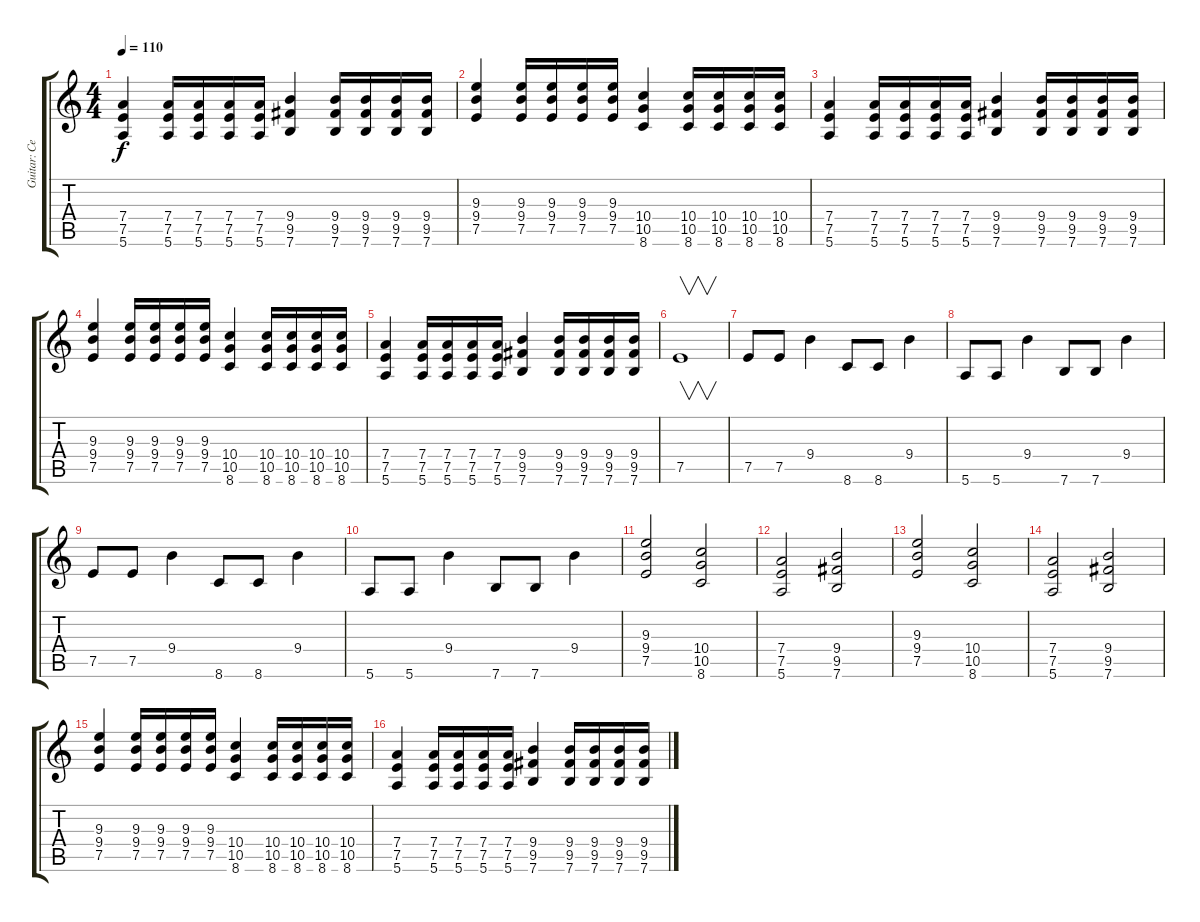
\track ("Guitar: Серёга" "Guitar: Се") {instrument overdrivenguitar}
\staff {score tabs}
\tuning (E4 B3 G3 D3 A2 E2) {hide}
\ts (4 4)
\tempo 110
\clef g2
\ks c
(7.4 7.5 5.6).4{dy f} (7.4 7.5 5.6).16 (7.4 7.5 5.6).16 (7.4 7.5 5.6).16 (7.4 7.5 5.6).16 (9.4 9.5 7.6).4 (9.4 9.5 7.6).16 (9.4 9.5 7.6).16 (9.4 9.5 7.6).16 (9.4 9.5 7.6).16 |
(9.3 9.4 7.5).4 (9.3 9.4 7.5).16 (9.3 9.4 7.5).16 (9.3 9.4 7.5).16 (9.3 9.4 7.5).16 (10.4 10.5 8.6).4 (10.4 10.5 8.6).16 (10.4 10.5 8.6).16 (10.4 10.5 8.6).16 (10.4 10.5 8.6).16 |
(7.4 7.5 5.6).4 (7.4 7.5 5.6).16 (7.4 7.5 5.6).16 (7.4 7.5 5.6).16 (7.4 7.5 5.6).16 (9.4 9.5 7.6).4 (9.4 9.5 7.6).16 (9.4 9.5 7.6).16 (9.4 9.5 7.6).16 (9.4 9.5 7.6).16 |
(9.3 9.4 7.5).4 (9.3 9.4 7.5).16 (9.3 9.4 7.5).16 (9.3 9.4 7.5).16 (9.3 9.4 7.5).16 (10.4 10.5 8.6).4 (10.4 10.5 8.6).16 (10.4 10.5 8.6).16 (10.4 10.5 8.6).16 (10.4 10.5 8.6).16 |
(7.4 7.5 5.6).4 (7.4 7.5 5.6).16 (7.4 7.5 5.6).16 (7.4 7.5 5.6).16 (7.4 7.5 5.6).16 (9.4 9.5 7.6).4 (9.4 9.5 7.6).16 (9.4 9.5 7.6).16 (9.4 9.5 7.6).16 (9.4 9.5 7.6).16 |
7.5.1{v volume 10} |
7.5.8 7.5.8 9.4.4 8.6.8 8.6.8 9.4.4 |
5.6.8 5.6.8 9.4.4 7.6.8 7.6.8 9.4.4 |
7.5.8 7.5.8 9.4.4 8.6.8 8.6.8 9.4.4 |
5.6.8 5.6.8 9.4.4 7.6.8 7.6.8 9.4.4 |
(9.3 9.4 7.5).2 (10.4 10.5 8.6).2 |
(7.4 7.5 5.6).2 (9.4 9.5 7.6).2 |
(9.3 9.4 7.5).2 (10.4 10.5 8.6).2 |
(7.4 7.5 5.6).2 (9.4 9.5 7.6).2 |
(9.3 9.4 7.5).4{volume 14} (9.3 9.4 7.5).16 (9.3 9.4 7.5).16 (9.3 9.4 7.5).16 (9.3 9.4 7.5).16 (10.4 10.5 8.6).4 (10.4 10.5 8.6).16 (10.4 10.5 8.6).16 (10.4 10.5 8.6).16 (10.4 10.5 8.6).16 |
(7.4 7.5 5.6).4 (7.4 7.5 5.6).16 (7.4 7.5 5.6).16 (7.4 7.5 5.6).16 (7.4 7.5 5.6).16 (9.4 9.5 7.6).4 (9.4 9.5 7.6).16 (9.4 9.5 7.6).16 (9.4 9.5 7.6).16 (9.4 9.5 7.6).16
